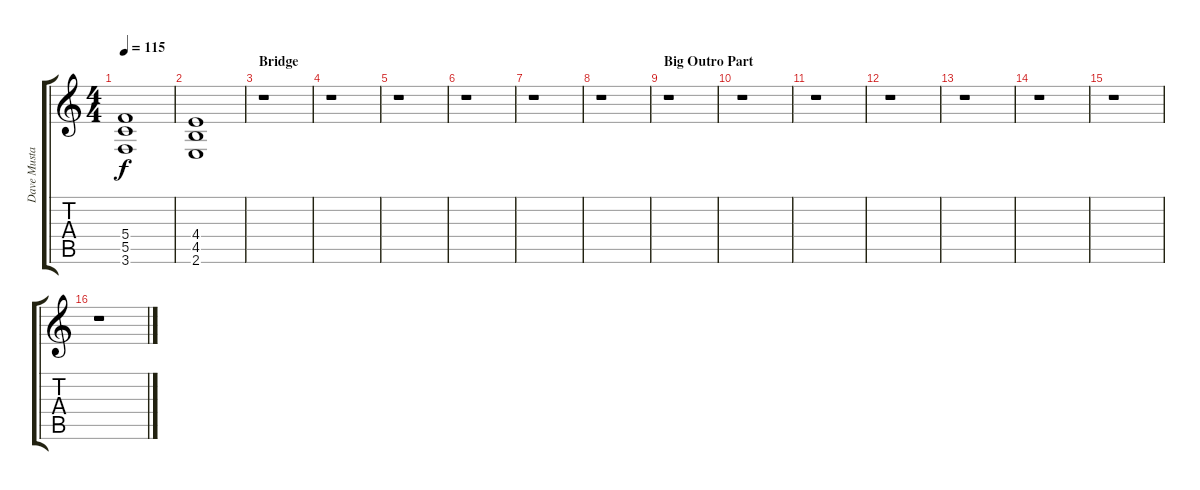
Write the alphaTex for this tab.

\track ("Dave Mustaine / FX" "Dave Musta") {instrument distortionguitar}
\staff {score tabs}
\tuning (D4 A3 F3 C3 G2 D2) {hide}
\ts (4 4)
\tempo 115
\clef g2
\ks c
(5.4 5.5 3.6).1{dy f} |
(4.4 4.5 2.6).1 |
\section ("" "Bridge")
r.1 |
r.1 |
r.1 |
r.1 |
r.1 |
r.1 |
\section ("" "Big Outro Part")
r.1 |
r.1 |
r.1 |
r.1 |
r.1 |
r.1 |
r.1 |
r.1
